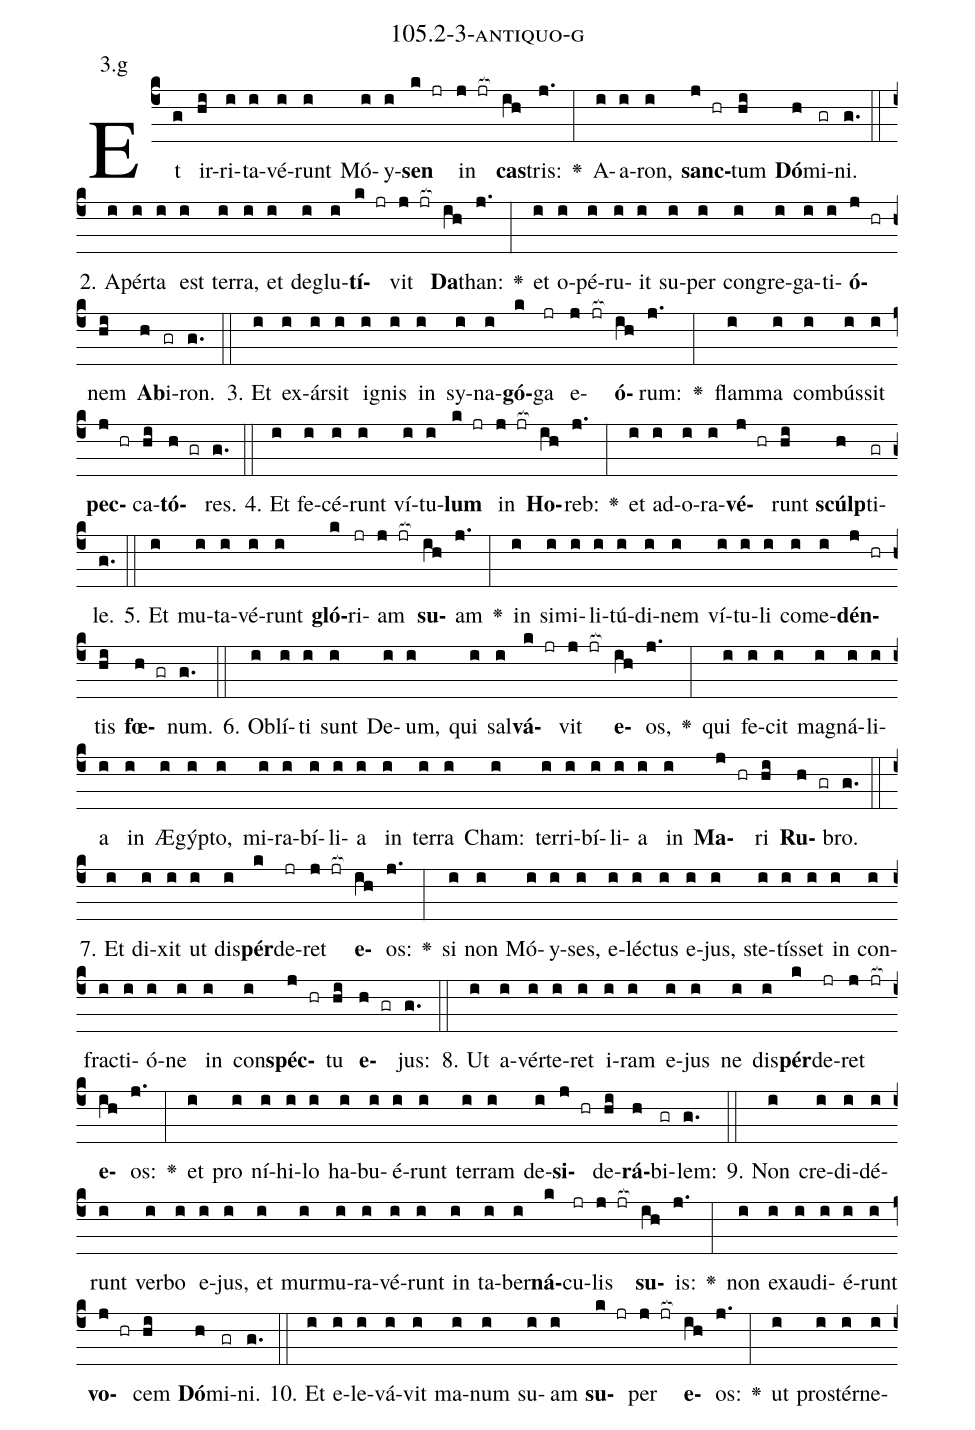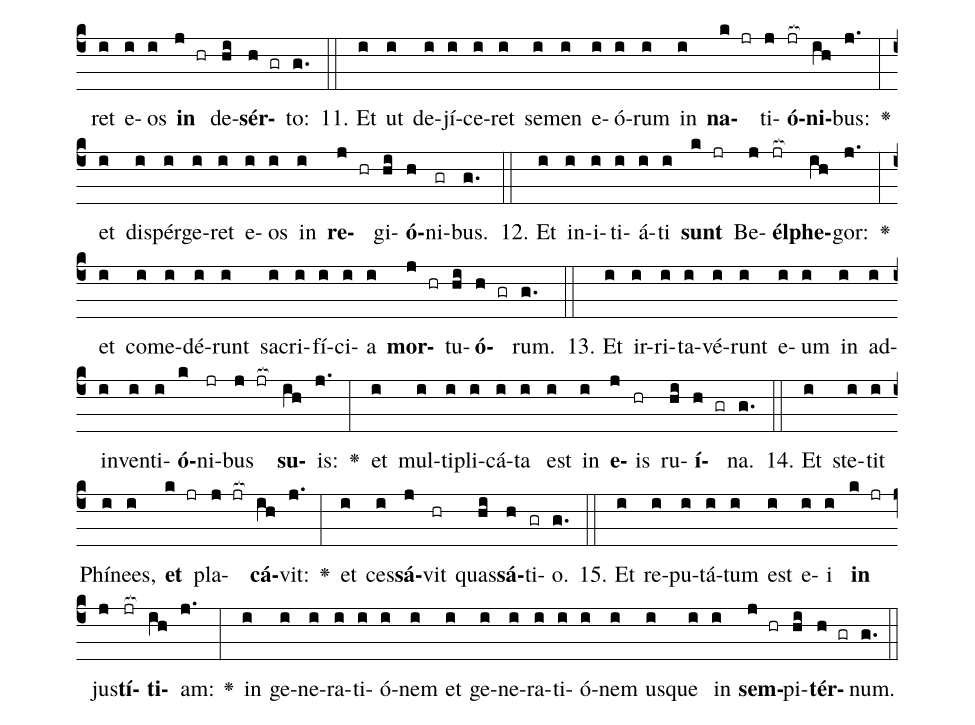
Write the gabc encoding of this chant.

name: 105.2-3-antiquo-g;
annotation: 3.g;
%%
(c4)Et(g) ir(hi)ri(i)ta(i)vé(i)runt(i) Mó(i)y(i)<b>sen</b>(k jr) in(j jr[ocb:1{]) <b>cas</b>(ih[ocb:0}])tris:(j.) <v>\greheightstar</v>(:) A(i)a(i)ron,(i) <b>sanc</b>(j hr)tum(hi) <b>Dó</b>(h)mi(gr)ni.(g.) (::)
2. A(i)pér(i)ta(i) est(i) ter(i)ra,(i) et(i) de(i)glu(i)<b>tí</b>(k jr)vit(j jr[ocb:1{]) <b>Da</b>(ih[ocb:0}])than:(j.) <v>\greheightstar</v>(:) et(i) o(i)pé(i)ru(i)it(i) su(i)per(i) con(i)gre(i)ga(i)ti(i)<b>ó</b>(j hr)nem(hi) <b>Ab</b>(h)i(gr)ron.(g.) (::)
3. Et(i) ex(i)ár(i)sit(i) i(i)gnis(i) in(i) sy(i)na(i)<b>gó</b>(k)ga(jr) e(j jr[ocb:1{])<b>ó</b>(ih[ocb:0}])rum:(j.) <v>\greheightstar</v>(:) flam(i)ma(i) com(i)bús(i)sit(i) <b>pec</b>(j hr)ca(hi)<b>tó</b>(h gr)res.(g.) (::)
4. Et(i) fe(i)cé(i)runt(i) ví(i)tu(i)<b>lum</b>(k jr) in(j jr[ocb:1{]) <b>Ho</b>(ih[ocb:0}])reb:(j.) <v>\greheightstar</v>(:) et(i) ad(i)o(i)ra(i)<b>vé</b>(j hr)runt(hi) <b>scúlp</b>(h)ti(gr)le.(g.) (::)
5. Et(i) mu(i)ta(i)vé(i)runt(i) <b>gló</b>(k)ri(jr)am(j jr[ocb:1{]) <b>su</b>(ih[ocb:0}])am(j.) <v>\greheightstar</v>(:) in(i) si(i)mi(i)li(i)tú(i)di(i)nem(i) ví(i)tu(i)li(i) com(i)e(i)<b>dén</b>(j hr)tis(hi) <b>fœ</b>(h gr)num.(g.) (::)
6. Ob(i)lí(i)ti(i) sunt(i) De(i)um,(i) qui(i) sal(i)<b>vá</b>(k jr)vit(j jr[ocb:1{]) <b>e</b>(ih[ocb:0}])os,(j.) <v>\greheightstar</v>(:) qui(i) fe(i)cit(i) ma(i)gná(i)li(i)a(i) in(i) Æ(i)gýp(i)to,(i) mi(i)ra(i)bí(i)li(i)a(i) in(i) ter(i)ra(i) Cham:(i) ter(i)ri(i)bí(i)li(i)a(i) in(i) <b>Ma</b>(j hr)ri(hi) <b>Ru</b>(h gr)bro.(g.) (::)
7. Et(i) di(i)xit(i) ut(i) dis(i)<b>pér</b>(k)de(jr)ret(j jr[ocb:1{]) <b>e</b>(ih[ocb:0}])os:(j.) <v>\greheightstar</v>(:) si(i) non(i) Mó(i)y(i)ses,(i) e(i)léc(i)tus(i) e(i)jus,(i) ste(i)tís(i)set(i) in(i) con(i)frac(i)ti(i)ó(i)ne(i) in(i) con(i)<b>spéc</b>(j hr)tu(hi) <b>e</b>(h gr)jus:(g.) (::)
8. Ut(i) a(i)vér(i)te(i)ret(i) i(i)ram(i) e(i)jus(i) ne(i) dis(i)<b>pér</b>(k)de(jr)ret(j jr[ocb:1{]) <b>e</b>(ih[ocb:0}])os:(j.) <v>\greheightstar</v>(:) et(i) pro(i) ní(i)hi(i)lo(i) ha(i)bu(i)é(i)runt(i) ter(i)ram(i) de(i)<b>si</b>(j hr)de(hi)<b>rá</b>(h)bi(gr)lem:(g.) (::)
9. Non(i) cre(i)di(i)dé(i)runt(i) ver(i)bo(i) e(i)jus,(i) et(i) mur(i)mu(i)ra(i)vé(i)runt(i) in(i) ta(i)ber(i)<b>ná</b>(k)cu(jr)lis(j jr[ocb:1{]) <b>su</b>(ih[ocb:0}])is:(j.) <v>\greheightstar</v>(:) non(i) ex(i)au(i)di(i)é(i)runt(i) <b>vo</b>(j hr)cem(hi) <b>Dó</b>(h)mi(gr)ni.(g.) (::)
10. Et(i) e(i)le(i)vá(i)vit(i) ma(i)num(i) su(i)am(i) <b>su</b>(k jr)per(j jr[ocb:1{]) <b>e</b>(ih[ocb:0}])os:(j.) <v>\greheightstar</v>(:) ut(i) pro(i)stér(i)ne(i)ret(i) e(i)os(i) <b>in</b>(j hr) de(hi)<b>sér</b>(h gr)to:(g.) (::)
11. Et(i) ut(i) de(i)jí(i)ce(i)ret(i) se(i)men(i) e(i)ó(i)rum(i) in(i) <b>na</b>(k jr)ti(j)<b>ó</b>(jr[ocb:1{])<b>ni</b>(ih[ocb:0}])bus:(j.) <v>\greheightstar</v>(:) et(i) di(i)spér(i)ge(i)ret(i) e(i)os(i) in(i) <b>re</b>(j hr)gi(hi)<b>ó</b>(h)ni(gr)bus.(g.) (::)
12. Et(i) in(i)i(i)ti(i)á(i)ti(i) <b>sunt</b>(k jr) Be(j)<b>él</b>(jr[ocb:1{])<b>phe</b>(ih[ocb:0}])gor:(j.) <v>\greheightstar</v>(:) et(i) com(i)e(i)dé(i)runt(i) sa(i)cri(i)fí(i)ci(i)a(i) <b>mor</b>(j hr)tu(hi)<b>ó</b>(h gr)rum.(g.) (::)
13. Et(i) ir(i)ri(i)ta(i)vé(i)runt(i) e(i)um(i) in(i) ad(i)in(i)ven(i)ti(i)<b>ó</b>(k)ni(jr)bus(j jr[ocb:1{]) <b>su</b>(ih[ocb:0}])is:(j.) <v>\greheightstar</v>(:) et(i) mul(i)ti(i)pli(i)cá(i)ta(i) est(i) in(i) <b>e</b>(j)is(hr) ru(hi)<b>í</b>(h gr)na.(g.) (::)
14. Et(i) ste(i)tit(i) Phí(i)nees,(i) <b>et</b>(k jr) pla(j jr[ocb:1{])<b>cá</b>(ih[ocb:0}])vit:(j.) <v>\greheightstar</v>(:) et(i) ces(i)<b>sá</b>(j)vit(hr) quas(hi)<b>sá</b>(h)ti(gr)o.(g.) (::)
15. Et(i) re(i)pu(i)tá(i)tum(i) est(i) e(i)i(i) <b>in</b>(k jr) jus(j)<b>tí</b>(jr[ocb:1{])<b>ti</b>(ih[ocb:0}])am:(j.) <v>\greheightstar</v>(:) in(i) ge(i)ne(i)ra(i)ti(i)ó(i)nem(i) et(i) ge(i)ne(i)ra(i)ti(i)ó(i)nem(i) us(i)que(i) in(i) <b>sem</b>(j hr)pi(hi)<b>tér</b>(h gr)num.(g.) (::)
